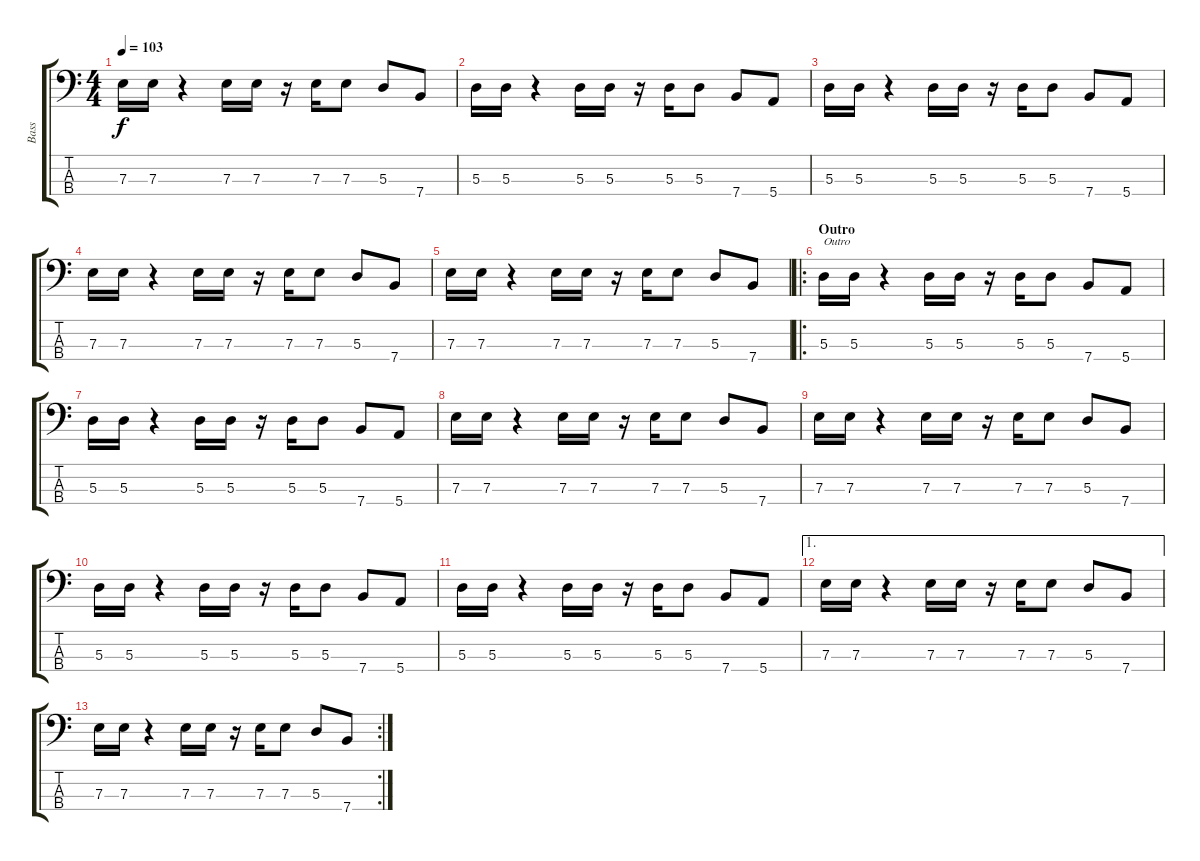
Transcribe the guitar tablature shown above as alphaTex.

\track ("Bass" "Bass") {instrument electricbasspick}
\staff {score tabs}
\tuning (G2 D2 A1 E1) {hide}
\ts (4 4)
\tempo 103
\clef f4
\ks c
7.3.16{dy f} 7.3.16 r.4 7.3.16 7.3.16 r.16 7.3.16 7.3.8 5.3.8 7.4.8 |
5.3.16 5.3.16 r.4 5.3.16 5.3.16 r.16 5.3.16 5.3.8 7.4.8 5.4.8 |
5.3.16 5.3.16 r.4 5.3.16 5.3.16 r.16 5.3.16 5.3.8 7.4.8 5.4.8 |
7.3.16 7.3.16 r.4 7.3.16 7.3.16 r.16 7.3.16 7.3.8 5.3.8 7.4.8 |
7.3.16 7.3.16 r.4 7.3.16 7.3.16 r.16 7.3.16 7.3.8 5.3.8 7.4.8 |
\ro
\section ("" "Outro")
5.3.16{txt "Outro"} 5.3.16 r.4 5.3.16 5.3.16 r.16 5.3.16 5.3.8 7.4.8 5.4.8 |
5.3.16 5.3.16 r.4 5.3.16 5.3.16 r.16 5.3.16 5.3.8 7.4.8 5.4.8 |
7.3.16 7.3.16 r.4 7.3.16 7.3.16 r.16 7.3.16 7.3.8 5.3.8 7.4.8 |
7.3.16 7.3.16 r.4 7.3.16 7.3.16 r.16 7.3.16 7.3.8 5.3.8 7.4.8 |
5.3.16 5.3.16 r.4 5.3.16 5.3.16 r.16 5.3.16 5.3.8 7.4.8 5.4.8 |
5.3.16 5.3.16 r.4 5.3.16 5.3.16 r.16 5.3.16 5.3.8 7.4.8 5.4.8 |
\ae 1
7.3.16 7.3.16 r.4 7.3.16 7.3.16 r.16 7.3.16 7.3.8 5.3.8 7.4.8 |
\rc 2
7.3.16{volume 1} 7.3.16 r.4 7.3.16 7.3.16 r.16 7.3.16 7.3.8 5.3.8 7.4.8
